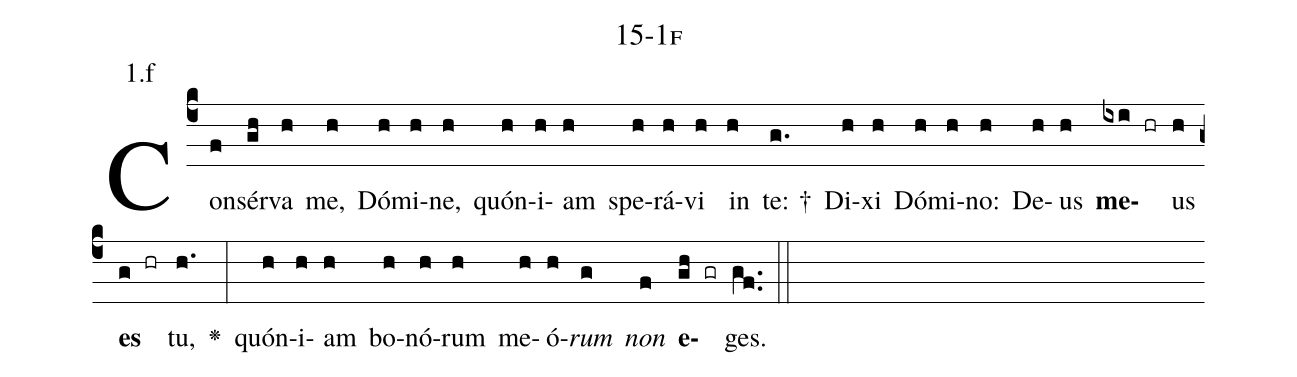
name: 15-1f;
annotation: 1.f;
%%
(c4)Con(f)sér(gh)va(h) me,(h) Dó(h)mi(h)ne,(h) quón(h)i(h)am(h) spe(h)rá(h)vi(h) in(h) te: †(g.) Di(h)xi(h) Dó(h)mi(h)no:(h) De(h)us(h) <b>me</b>(ixi hr)us(h) <b>es</b>(g hr) tu,(h.) <v>\greheightstar</v>(:) quón(h)i(h)am(h) bo(h)nó(h)rum(h) me(h)ó(h)<i>rum</i>(g) <i>non</i>(f) <b>e</b>(gh gr)ges.(gf..) (::)


%E(h) u(h) o(g) u(f) a(gh) e.(gf..) (::)
